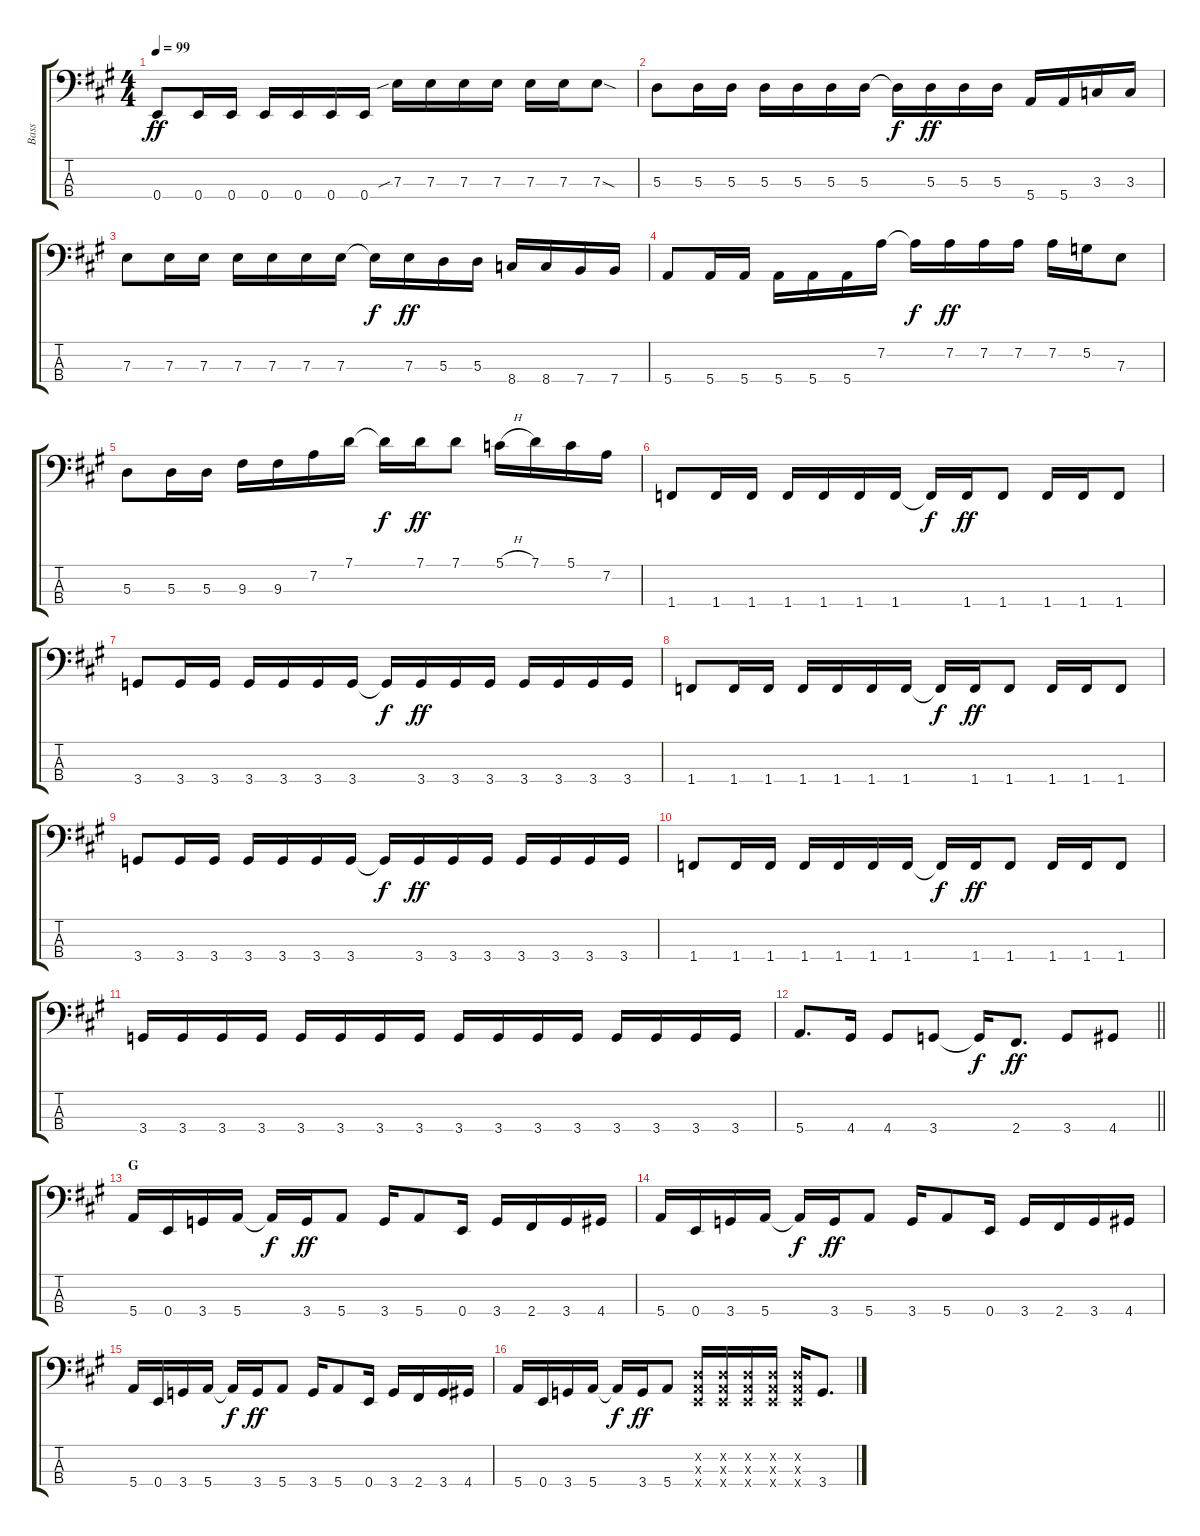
\track ("Bass" "Bass") {instrument electricbasspick}
\staff {score tabs}
\tuning (G2 D2 A1 E1) {hide}
\ts (4 4)
\tempo 99
\clef f4
\ks a
0.4.8{dy ff} 0.4.16 0.4.16 0.4.16 0.4.16 0.4.16 0.4.16 7.3{sib}.16 7.3.16 7.3.16 7.3.16 7.3.16 7.3.16 7.3{sod}.8 |
5.3.8 5.3.16 5.3.16 5.3.16 5.3.16 5.3.16 5.3.16 5.3{t}.16{dy f} 5.3.16{dy ff} 5.3.16 5.3.16 5.4.16 5.4.16 3.3.16 3.3.16 |
7.3.8 7.3.16 7.3.16 7.3.16 7.3.16 7.3.16 7.3.16 7.3{t}.16{dy f} 7.3.16{dy ff} 5.3.16 5.3.16 8.4.16 8.4.16 7.4.16 7.4.16 |
5.4.8 5.4.16 5.4.16 5.4.16 5.4.16 5.4.16 7.2.16 7.2{t}.16{dy f} 7.2.16{dy ff} 7.2.16 7.2.16 7.2.16 5.2.16 7.3.8 |
5.3.8 5.3.16 5.3.16 9.3.16 9.3.16 7.2.16 7.1.16 7.1{t}.16{dy f} 7.1.16{dy ff} 7.1.8 5.1{h}.16 7.1.16 5.1.16 7.2.16 |
1.4.8 1.4.16 1.4.16 1.4.16 1.4.16 1.4.16 1.4.16 1.4{t}.16{dy f} 1.4.16{dy ff} 1.4.8 1.4.16 1.4.16 1.4.8 |
3.4.8 3.4.16 3.4.16 3.4.16 3.4.16 3.4.16 3.4.16 3.4{t}.16{dy f} 3.4.16{dy ff} 3.4.16 3.4.16 3.4.16 3.4.16 3.4.16 3.4.16 |
1.4.8 1.4.16 1.4.16 1.4.16 1.4.16 1.4.16 1.4.16 1.4{t}.16{dy f} 1.4.16{dy ff} 1.4.8 1.4.16 1.4.16 1.4.8 |
3.4.8 3.4.16 3.4.16 3.4.16 3.4.16 3.4.16 3.4.16 3.4{t}.16{dy f} 3.4.16{dy ff} 3.4.16 3.4.16 3.4.16 3.4.16 3.4.16 3.4.16 |
1.4.8 1.4.16 1.4.16 1.4.16 1.4.16 1.4.16 1.4.16 1.4{t}.16{dy f} 1.4.16{dy ff} 1.4.8 1.4.16 1.4.16 1.4.8 |
3.4.16 3.4.16 3.4.16 3.4.16 3.4.16 3.4.16 3.4.16 3.4.16 3.4.16 3.4.16 3.4.16 3.4.16 3.4.16 3.4.16 3.4.16 3.4.16 |
\barLineRight lightlight
5.4.8{d} 4.4.16 4.4.8 3.4.8 3.4{t}.16{dy f} 2.4.8{d dy ff} 3.4.8 4.4.8 |
\section ("" "G")
5.4.16 0.4.16 3.4.16 5.4.16 5.4{t}.16{dy f} 3.4.16{dy ff} 5.4.8 3.4.16 5.4.8 0.4.16 3.4.16 2.4.16 3.4.16 4.4.16 |
5.4.16 0.4.16 3.4.16 5.4.16 5.4{t}.16{dy f} 3.4.16{dy ff} 5.4.8 3.4.16 5.4.8 0.4.16 3.4.16 2.4.16 3.4.16 4.4.16 |
5.4.16 0.4.16 3.4.16 5.4.16 5.4{t}.16{dy f} 3.4.16{dy ff} 5.4.8 3.4.16 5.4.8 0.4.16 3.4.16 2.4.16 3.4.16 4.4.16 |
5.4.16 0.4.16 3.4.16 5.4.16 5.4{t}.16{dy f} 3.4.16{dy ff} 5.4.8 (0.2{x} 0.3{x} 0.4{x}).16 (0.2{x} 0.3{x} 0.4{x}).16 (0.2{x} 0.3{x} 0.4{x}).16 (0.2{x} 0.3{x} 0.4{x}).16 (0.2{x} 0.3{x} 0.4{x}).16 3.4.8{d}
